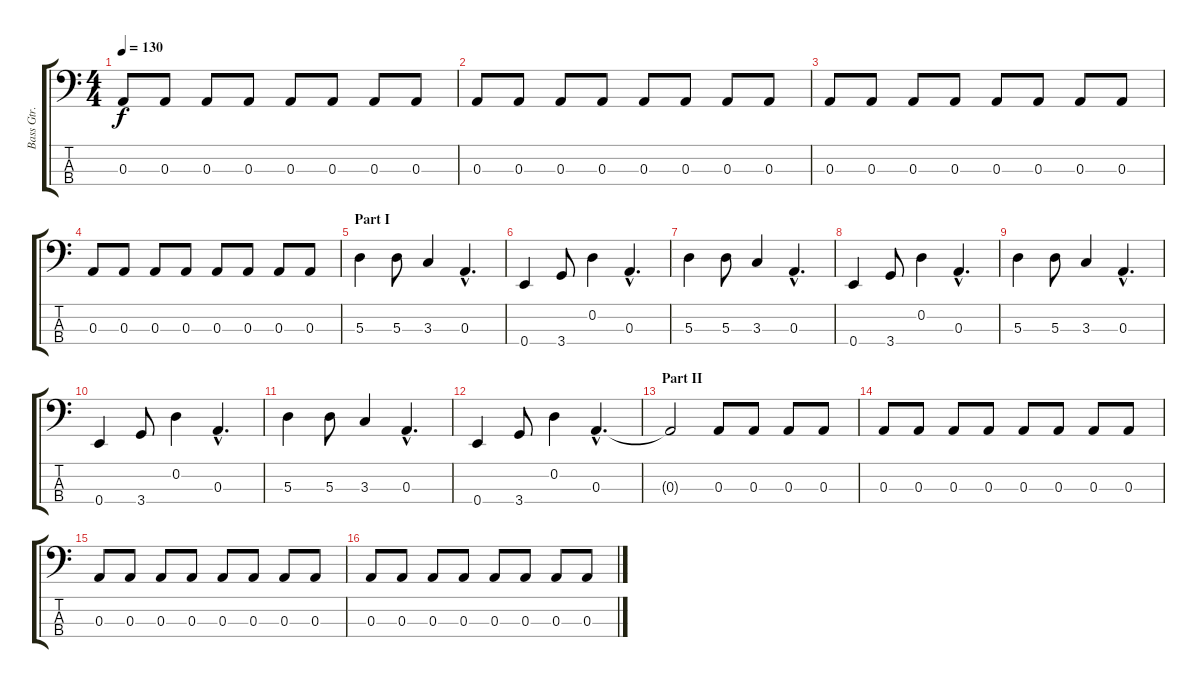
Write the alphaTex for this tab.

\track ("Bass Gtr." "Bass Gtr.") {instrument acousticguitarnylon}
\staff {score tabs}
\tuning (G2 D2 A1 E1) {hide}
\ts (4 4)
\tempo 130
\clef f4
\ks c
0.3.8{dy f} 0.3.8 0.3.8 0.3.8 0.3.8 0.3.8 0.3.8 0.3.8 |
0.3.8 0.3.8 0.3.8 0.3.8 0.3.8 0.3.8 0.3.8 0.3.8 |
0.3.8 0.3.8 0.3.8 0.3.8 0.3.8 0.3.8 0.3.8 0.3.8 |
0.3.8 0.3.8 0.3.8 0.3.8 0.3.8 0.3.8 0.3.8 0.3.8 |
\section ("" "Part I")
5.3.4 5.3.8 3.3.4 0.3{hac}.4{d} |
0.4.4 3.4.8 0.2.4 0.3{hac}.4{d} |
5.3.4 5.3.8 3.3.4 0.3{hac}.4{d} |
0.4.4 3.4.8 0.2.4 0.3{hac}.4{d} |
5.3.4 5.3.8 3.3.4 0.3{hac}.4{d} |
0.4.4 3.4.8 0.2.4 0.3{hac}.4{d} |
5.3.4 5.3.8 3.3.4 0.3{hac}.4{d} |
0.4.4 3.4.8 0.2.4 0.3{hac}.4{d} |
\section ("" "Part II")
0.3{t}.2 0.3.8 0.3.8 0.3.8 0.3.8 |
0.3.8 0.3.8 0.3.8 0.3.8 0.3.8 0.3.8 0.3.8 0.3.8 |
0.3.8 0.3.8 0.3.8 0.3.8 0.3.8 0.3.8 0.3.8 0.3.8 |
0.3.8 0.3.8 0.3.8 0.3.8 0.3.8 0.3.8 0.3.8 0.3.8
